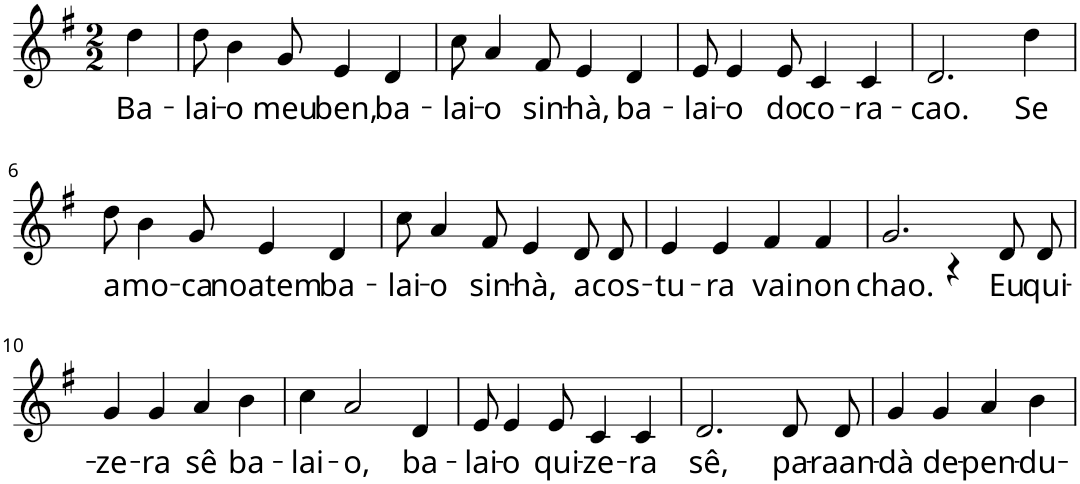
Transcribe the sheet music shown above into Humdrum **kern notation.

**kern	**text
*part1	*part1
*staff1	*staff1
*I"Voice	*
*I'Voice	*
*clefG2	*
*k[f#]	*
*G:	*
*M2/2	*
=1	=1
!	!LO:LY:b
4dd\	Ba-
=2	=2
!	!LO:LY:b
8dd\	-lai-
!	!LO:LY:b
4b\	-o
!	!LO:LY:b
8g/	meu
!	!LO:LY:b
4e/	ben,
!	!LO:LY:b
4d/	ba-
=3	=3
!	!LO:LY:b
8cc\	-lai-
!	!LO:LY:b
4a/	-o
!	!LO:LY:b
8f#/	sin-
!	!LO:LY:b
4e/	-hà,
!	!LO:LY:b
4d/	ba-
=4	=4
!	!LO:LY:b
8e/	-lai-
!	!LO:LY:b
4e/	-o
!	!LO:LY:b
8e/	do
!	!LO:LY:b
4c/	co-
!	!LO:LY:b
4c/	-ra-
=5	=5
!	!LO:LY:b
2.d/	-cao.
!	!LO:LY:b
4dd\	Se
!!LO:LB:g=z
=6	=6
!	!LO:LY:b
8dd\	a
!	!LO:LY:b
4b\	mo-
!	!LO:LY:b
8g/	-ca
!	!LO:LY:b
4e/	noatem
!	!LO:LY:b
4d/	ba-
=7	=7
!	!LO:LY:b
8cc\	-lai-
!	!LO:LY:b
4a/	-o
!	!LO:LY:b
8f#/	sin-
!	!LO:LY:b
4e/	-hà,
!	!LO:LY:b
8d/L	a
!	!LO:LY:b
8d/J	cos-
=8	=8
!	!LO:LY:b
4e/	-tu-
!	!LO:LY:b
4e/	-ra
!	!LO:LY:b
4f#/	vai
!	!LO:LY:b
4f#/	non
=9	=9
!	!LO:LY:b
*^	*
2.g/	2ryy	chao.
.	4r	.
!	!	!LO:LY:b
8d/L	4ryy	Eu
!	!	!LO:LY:b
8d/J	.	qui-
*v	*v	*
!!LO:LB:g=z
=10	=10
!	!LO:LY:b
4g/	-ze-
!	!LO:LY:b
4g/	-ra
!	!LO:LY:b
4a/	sê
!	!LO:LY:b
4b\	ba-
=11	=11
!	!LO:LY:b
4cc\	-lai-
!	!LO:LY:b
2a/	-o,
!	!LO:LY:b
4d/	ba-
=12	=12
!	!LO:LY:b
8e/	-lai-
!	!LO:LY:b
4e/	-o
!	!LO:LY:b
8e/	qui-
!	!LO:LY:b
4c/	-ze-
!	!LO:LY:b
4c/	-ra
=13	=13
!	!LO:LY:b
2.d/	sê,
!	!LO:LY:b
8d/L	pa-
!	!LO:LY:b
8d/J	-raan-
=14	=14
!	!LO:LY:b
4g/	-dà
!	!LO:LY:b
4g/	de-
!	!LO:LY:b
4a/	-pen-
!	!LO:LY:b
4b\	-du-
=	=
*-	*-
